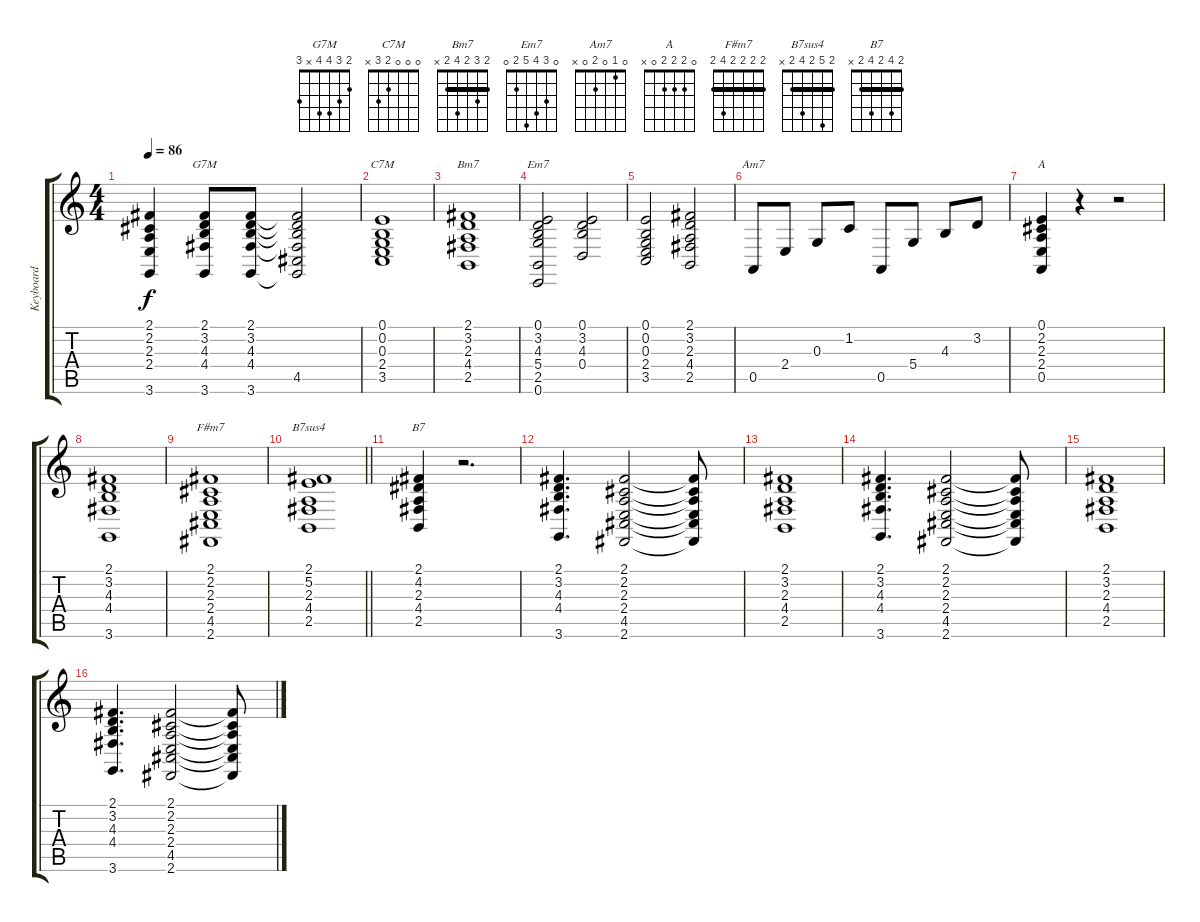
\track ("Keyboard" "Keyboard") {instrument lead2sawtooth}
\staff {score tabs}
\tuning (E4 B3 G3 D3 A2 E2) {hide}
\chord ("G7M" 2 3 4 4 x 3)
\chord ("C7M" 0 0 0 2 3 x)
\chord ("Bm7" 2 3 2 4 2 x) {barre 2}
\chord ("Em7" 0 3 4 5 2 0)
\chord ("Am7" 0 1 0 2 0 x)
\chord ("A" 0 2 2 2 0 x)
\chord ("F#m7" 2 2 2 2 4 2) {barre 2}
\chord ("B7sus4" 2 5 2 4 2 x) {barre 2}
\chord ("B7" 2 4 2 4 2 x) {barre 2}
\ts (4 4)
\tempo 86
\clef g2
\ks c
(2.1 2.2 2.3 2.4 3.6).4{dy f} (2.1 3.2 4.3 4.4 3.6).8{ch "G7M"} (2.1 3.2 4.3 4.4 3.6).8 (2.1{t} 3.2{t} 4.3{t} 4.4{t} 4.5{t} 3.6{t}).2 |
(0.1 0.2 0.3 2.4 3.5).1{ch "C7M"} |
(2.1 3.2 2.3 4.4 2.5).1{ch "Bm7"} |
(0.1 3.2 4.3 5.4 2.5 0.6).2{ch "Em7"} (0.1 3.2 4.3 0.4).2 |
(0.1 0.2 0.3 2.4 3.5).2 (2.1 3.2 2.3 4.4 2.5).2 |
0.5.8{ch "Am7"} 2.4.8 0.3.8 1.2.8 0.5.8 5.4.8 4.3.8 3.2.8 |
(0.1 2.2 2.3 2.4 0.5).4{ch "A"} r.4 r.2 |
(2.1 3.2 4.3 4.4 3.6).1 |
(2.1 2.2 2.3 2.4 4.5 2.6).1{ch "F#m7"} |
\barLineRight lightlight
(2.1 5.2 2.3 4.4 2.5).1{ch "B7sus4"} |
(2.1 4.2 2.3 4.4 2.5).4{ch "B7"} r.2{d} |
(2.1 3.2 4.3 4.4 3.6).4{d} (2.1 2.2 2.3 2.4 4.5 2.6).2 (2.1{t} 2.2{t} 2.3{t} 2.4{t} 4.5{t} 2.6{t}).8 |
(2.1 3.2 2.3 4.4 2.5).1 |
(2.1 3.2 4.3 4.4 3.6).4{d} (2.1 2.2 2.3 2.4 4.5 2.6).2 (2.1{t} 2.2{t} 2.3{t} 2.4{t} 4.5{t} 2.6{t}).8 |
(2.1 3.2 2.3 4.4 2.5).1 |
(2.1 3.2 4.3 4.4 3.6).4{d} (2.1 2.2 2.3 2.4 4.5 2.6).2 (2.1{t} 2.2{t} 2.3{t} 2.4{t} 4.5{t} 2.6{t}).8
